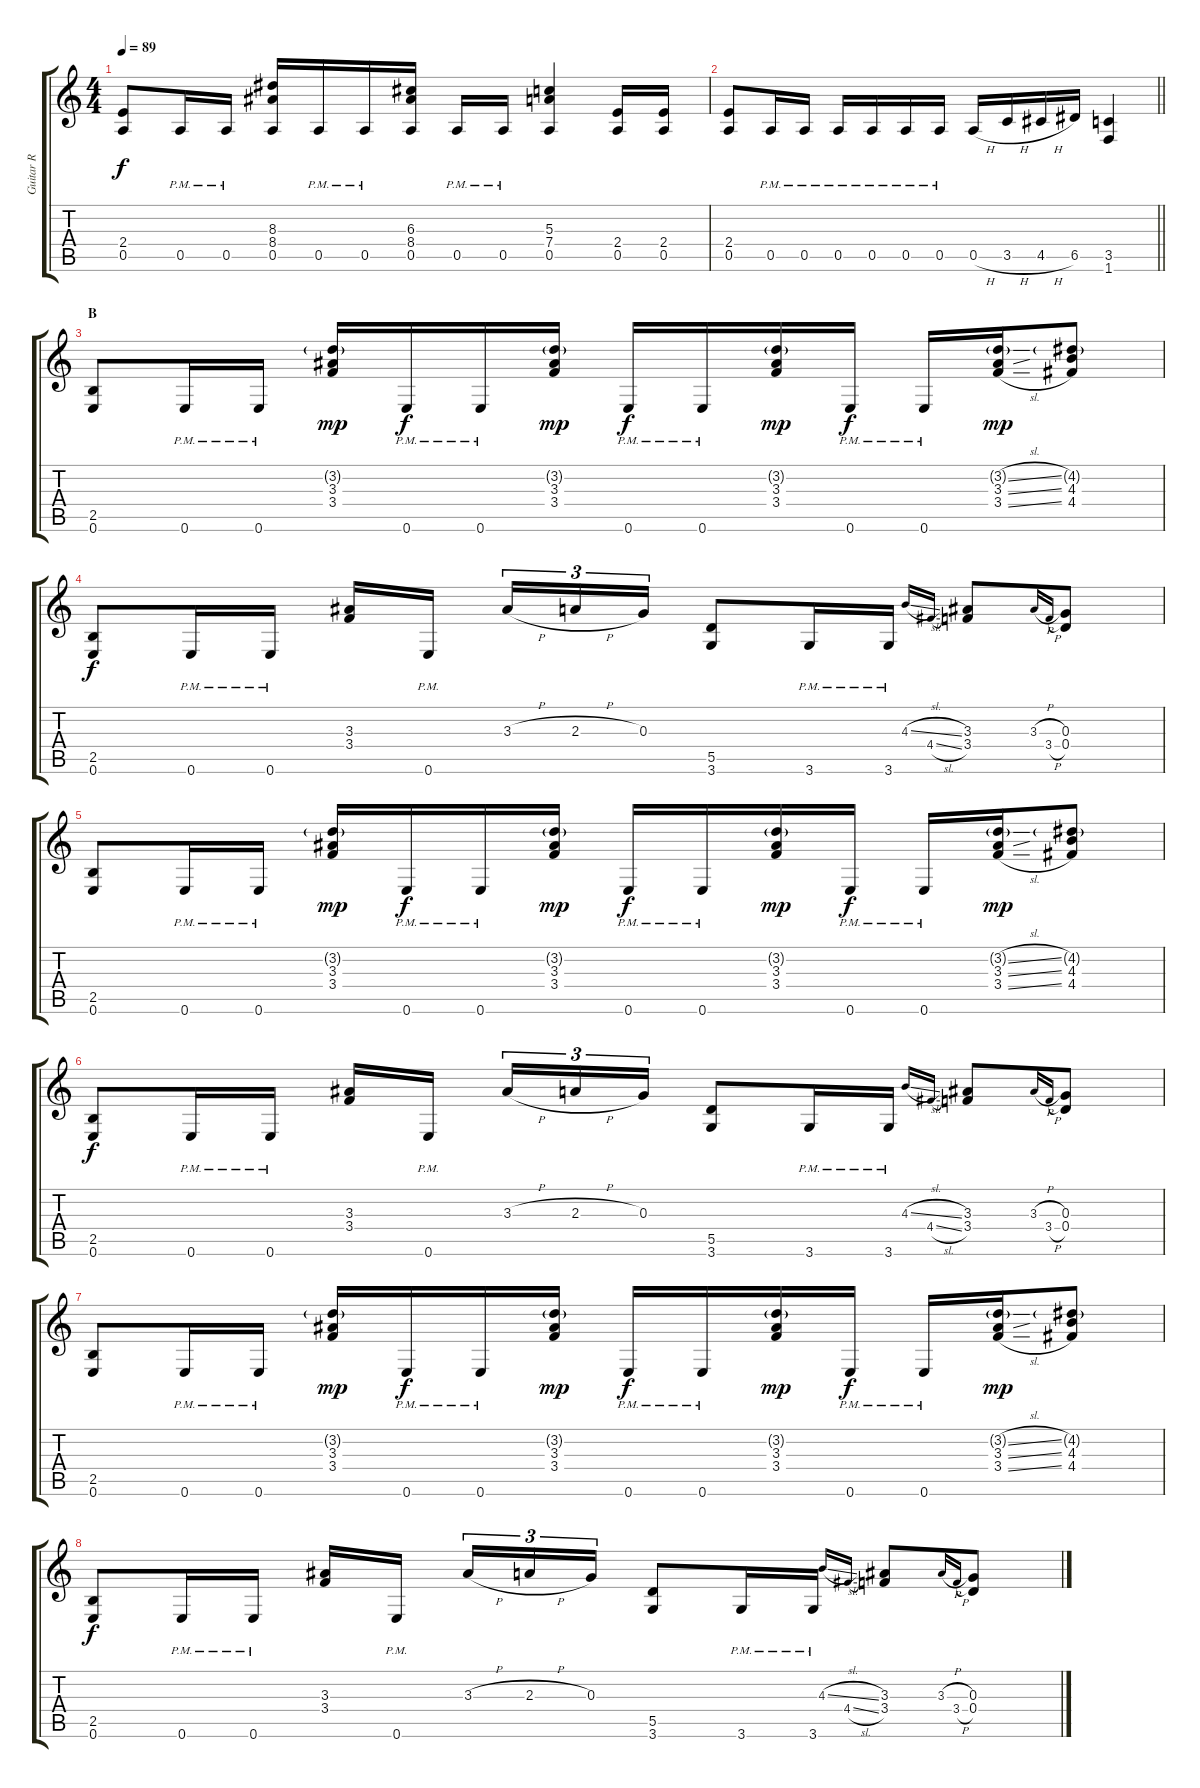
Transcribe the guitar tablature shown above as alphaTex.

\track ("Guitar R" "Guitar R") {instrument overdrivenguitar}
\staff {score tabs}
\tuning (E4 B3 G3 D3 A2 E2) {hide}
\ts (4 4)
\tempo 89
\clef g2
\ks c
(2.4 0.5).8{dy f} 0.5{pm}.16 0.5{pm}.16 (8.3 8.4 0.5).16 0.5{pm}.16 0.5{pm}.16 (6.3 8.4 0.5).16 0.5{pm}.16 0.5{pm}.16 (5.3 7.4 0.5).4 (2.4 0.5).16 (2.4 0.5).16 |
\barLineRight lightlight
(2.4 0.5).8 0.5{pm}.16 0.5{pm}.16 0.5{pm}.16 0.5{pm}.16 0.5{pm}.16 0.5{pm}.16 0.5{h}.16 3.5{h}.16 4.5{h}.16 6.5.16 (3.5 1.6).4 |
\section ("" "B")
(2.5 0.6).8 0.6{pm}.16 0.6{pm}.16 (3.2{g} 3.3 3.4).16{dy mp} 0.6{pm}.16{dy f} 0.6{pm}.16 (3.2{g} 3.3 3.4).16{dy mp} 0.6{pm}.16{dy f} 0.6{pm}.16 (3.2{g} 3.3 3.4).16{dy mp} 0.6{pm}.16{dy f} 0.6{pm}.16 (3.2{sl g} 3.3{sl} 3.4{sl}).16{dy mp} (4.2{g} 4.3 4.4).8 |
(2.5 0.6).8{dy f} 0.6{pm}.16 0.6{pm}.16 (3.3 3.4).16 0.6{pm}.16{beam splitsecondary} 3.3{h}.16{tu (3 2)} 2.3{h}.16{tu (3 2)} 0.3.16{tu (3 2)} (5.5 3.6).8 3.6{pm}.16 3.6{pm}.16 4.3{sl}.16{gr onbeat} 4.4{sl}.16{gr onbeat} (3.3 3.4).8 3.3{h}.16{gr onbeat} 3.4{h}.16{gr onbeat} (0.3 0.4).8 |
(2.5 0.6).8 0.6{pm}.16 0.6{pm}.16 (3.2{g} 3.3 3.4).16{dy mp} 0.6{pm}.16{dy f} 0.6{pm}.16 (3.2{g} 3.3 3.4).16{dy mp} 0.6{pm}.16{dy f} 0.6{pm}.16 (3.2{g} 3.3 3.4).16{dy mp} 0.6{pm}.16{dy f} 0.6{pm}.16 (3.2{sl g} 3.3{sl} 3.4{sl}).16{dy mp} (4.2{g} 4.3 4.4).8 |
(2.5 0.6).8{dy f} 0.6{pm}.16 0.6{pm}.16 (3.3 3.4).16 0.6{pm}.16{beam splitsecondary} 3.3{h}.16{tu (3 2)} 2.3{h}.16{tu (3 2)} 0.3.16{tu (3 2)} (5.5 3.6).8 3.6{pm}.16 3.6{pm}.16 4.3{sl}.16{gr onbeat} 4.4{sl}.16{gr onbeat} (3.3 3.4).8 3.3{h}.16{gr onbeat} 3.4{h}.16{gr onbeat} (0.3 0.4).8 |
(2.5 0.6).8 0.6{pm}.16 0.6{pm}.16 (3.2{g} 3.3 3.4).16{dy mp} 0.6{pm}.16{dy f} 0.6{pm}.16 (3.2{g} 3.3 3.4).16{dy mp} 0.6{pm}.16{dy f} 0.6{pm}.16 (3.2{g} 3.3 3.4).16{dy mp} 0.6{pm}.16{dy f} 0.6{pm}.16 (3.2{sl g} 3.3{sl} 3.4{sl}).16{dy mp} (4.2{g} 4.3 4.4).8 |
(2.5 0.6).8{dy f} 0.6{pm}.16 0.6{pm}.16 (3.3 3.4).16 0.6{pm}.16{beam splitsecondary} 3.3{h}.16{tu (3 2)} 2.3{h}.16{tu (3 2)} 0.3.16{tu (3 2)} (5.5 3.6).8 3.6{pm}.16 3.6{pm}.16 4.3{sl}.16{gr onbeat} 4.4{sl}.16{gr onbeat} (3.3 3.4).8 3.3{h}.16{gr onbeat} 3.4{h}.16{gr onbeat} (0.3 0.4).8
